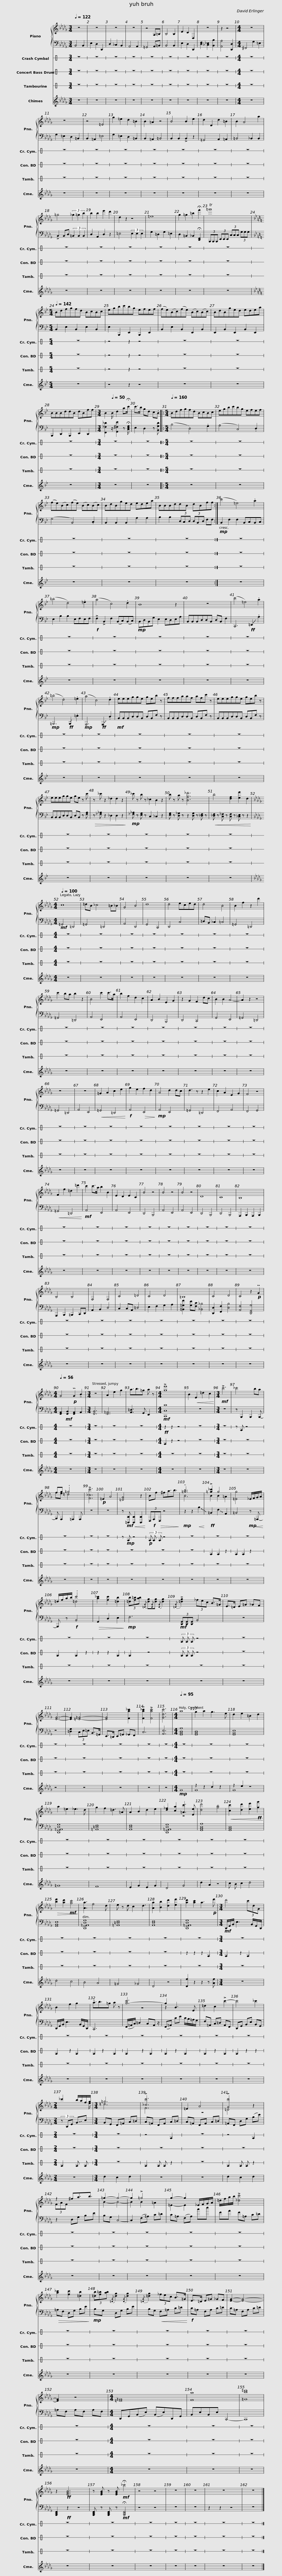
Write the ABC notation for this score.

X:1
%%score { ( 1 3 ) | 2 } 4 5 6 ( 7 8 )
L:1/8
Q:1/4=122
M:3/4
I:linebreak $
K:Db
V:1 treble
V:3 treble
V:2 bass
V:4 perc stafflines=1
K:none
V:5 perc stafflines=1
K:none
V:6 perc stafflines=1
K:none
V:7 treble
V:8 treble
V:1
 z6 | z6 | z6 | z6 | z4 A,=B, | %5
 B,4 B,2 | E2 D2 D,2 | z6 | z2 z4 |$[K:Db][M:4/4] z8 | %10
 z8 | z4 =E4 | g2 =e2 d2 =B2 | B2 =A2 z4 | B4 B2 e2 | %15
 d2 D2 d2 =B2 | B2 A4 a2 |$ =g4 (3_g2 =g2 b2 | b2 b2 e'2 d'2 | d2 z2 z4 | %20
 =e8 | g2 =g2 =b2 !fermata!f'2 |$ T=g'8 |[K:Bb][M:5/4][Q:1/4=142] Bdfgfd BcBc | egbc'bg efef |$ %25
 (fe)(Bc)(fe) (Bc)(Bc) | BdBged edea | BBBddB dBff |[M:3/4][Q:1/4=80] B2[Q:1/4=50] B/ d2 a!fermata!c'/ |$ c'>b gd c.B |: %30
[M:5/4][Q:1/4=160] Bdfgfd BcBc | egbc'bg efef | (fe)(Bc)(fe) (Bc)(Bc) |$ BdBged edea | BBBddB dBff :| %35
 (c'4 =e4) .a2 | (=b4 d4) .=e2 |$ (a4 c4) .d2 | B8 z2 | z10 | %40
 (c'4 =e4) .a2 | (=b4 d4) .=e2 |$ (a4 c4) .d2 | eeegge geb z | fffaaf afc' z | %45
 eeegge geb z |$ eeegge ge z c' | z _c' z2 _d2 d2 z2 | _c' z b z _c2 B2 z2 | b z a z [Bf_d']6 |$ %50
 b4 [df]2 [ee']2 d2 |[K:Db][M:4/4][Q:1/4=100] c8 | =dB _c4 =B_B | G4 B4 | d8 | %55
 d4 eced | d4 B4 |$ B2 f2 z2 d'2 | c'2 ba b2 z2 | B4 c'2 c'>a | %60
 b2 f2 d2 c2 | A2 B2 E2 G2 | z2 G2 F2 dc | B2 B2 A4- | A2 z2 z4 |$ %65
 z8 | z8 | =G2 A2 c2 e2 | g2 e2 f2 d2 | A4 d2 dc | %70
 d3 z z2 e2 | c2 A2 E2 G2 | F4 z4 | F2 f2 =d2 =d'2 |$ c'2 c'>a b2 B2 | %75
 E2 D2 E2 C2 | B4 z4 | B4 z4 | B4 z4 | D8 | %80
 C8 | B,8 | B,4 B,4 |$ F,4 F,4 | C4 =D4 | %85
 C4 D4 | =B,8 | C4 D4 | C4 z2!p! PG2 |[M:4/4][Q:1/4=56] G4!p! PG2 !tenuto!B2 | %90
[M:3/4] z6 | A2 e2 g2 |$ a3/2b3/2=g a z |[M:4/4] !>![ge']8 | B2!<(! E2 =d2 c2!<)! | %95
[M:3/4]!mf! !>!c'6 | _c'4 ba | fg .=g4 | !>![F_cc']6 |!p! =E2 A4 |$ %100
 [=DG]4 z2 | Bf ^fa3/2b3/2 | !tenuto![=gb]6 | !>![=g_c']2 g4 | [=Eg]4 _E/F/G/A/ | %105
 =d/f/a/b/ .c'4 | [a_c']2 [fc']2 [=db]2 |$ (3[=db][f=b][ab]{/[=DG]} [dg]{/[DG]}[dg]{/[DG]} [dg]2 |{/[=DG]} !>![=dg]2 (3_fec B>=G | E>=D E=G _GF | %110
 [EG]6- | [EG]2 [=E=G]4- |$ [EG]4 [Fa_c']2 | !>![Fa_c']2 !>![Fac']4 | [Gdc']6 | %115
[M:4/4][Q:1/4=95] a8 | g2 a2 g3 e | d2 e2 =B2 d2 | a2 =e2 _e3 d |$ g2 f2 =d3 =A | %120
 A2 B2 d2 e2 | [d_f]2 [ca]2 [=Ac']3 [Ee] | [dd']4 [gb]4 |!<(! [cc']2 [dd']2 [ee']2!ff! [gg']2!<)! |!>(! [be']2 [ad']2!mf! [gc']4!>)! | %125
 [Aa]3 f4 d |$ e z d c2 d3 | [Aa]2 [Bb]2 [dd']2 [ee']2 | [ad']2 [ac']2 a3!p! e' |[M:3/4] d'4 (3c'dG | %130
 B2 f2 g2 |$ !tenuto!a3/2b3/2=g a z | [g-c']6 | g2 B3 E | =d2 c2 !>!c'2- | %135
 c'4 _c'2 |$[M:2/4] _c'2 b/a/f/g/ |[M:3/4] =g6 | !>![_cc']6 | =E2 A4 | %140
 !>![Gc']4 z2 |$ z2 ^fa3/2b3/2 | =g2- g4- | g2 !>!=g4 | g2- g2 _E/F/G/A/ | %145
 =d/f/a/b/ !>![_dc']4 |$ [a_c']2 [fc']2 [=db]2 | (3[=db][f=b][ab]{/[=DG]} [dg]2{/[DG]} [dg]2 |{/[=DG]} [=dg]2 (3_fec B>=G | E>=D E=G _GF |$ %150
 [EG]2- [EG]4- | [EG]2 z4 |[M:4/4] [=E=G]8 | [Fa]8 | [=Gb=d']8 | %155
 z2!ff! [EGB]6 |$ z [EGB] z [EGB]!mf! !fermata!_c'4 | z4 z4 | z8 | z8 | %160
 z8 | z8 |] %162
V:2
 B,,4 B,,2 | E,2 D,2 D,,2 | D,2 _C,2 B,,2 | A,,4 A,,2 | =G,,4 A,,=B,, | %5
 B,,4 B,,2 | E,2 D,2 D,,2 | [D,F,]2 [_C,_E,]2 [B,,B,]2 | [A,,A,]4 [D,,D,]2 |$[K:Db][M:4/4] ^F,,4 G,2 =E,2 | %10
 G,2 =E,2 D,2 =B,,2 | B,,2 =A,,2 =E,4 | G,2 =E,2 D,2 =B,,2 | B,,2 =A,,2 =B,,4 | B,,2 B,,2 !>!B,,2 z2 | %15
 =G,,4 A,,2 =A,,2 | =B,,4 _B,,2 B,,2 |$ !>!B,,2 B,,D, (3=B,,2 B,,2 B,,2 | D,2 A,,2 D,2 z2 | =E,4 (3E,2 E,2 E,2 | %20
 G,2 =D,2 G,2 =E,2 | D,2 =B,,2 _B,,2 !fermata![D,,F,,]2 |$ (3B,,,B,,,B,,, (3E,,E,,E,, (3C,C,C, (3G,G,G, |[K:Bb][M:5/4] B,,2 E,2 B,,2 E,2 B,,2 | E,2 B,,,2 E,,2 B,,,2 E,,2 |$ %25
 B,,2 E,2 B,,2 E,,2 B,,2 | E,,2 B,,2 E,,2 B,,2 E,,2 | B,,,2 D,,2 B,,,2 E,,2 D,,2 |[M:3/4] [F,,_F,_D]2 z/ [G,,^F,E]2 z !fermata![C,E,G,]/ |$ E,2 D,2 z [B,,G,D] |: %30
[M:5/4] (B,4 D,4) .G,2 | (A,4 C,4) .D,2 | (G,4 B,,4) .C,2 |$ B,,2 B,,2 B,,2 A,2 A,2 | B,2 B,2 (3D,C,D, (3D,B,,D, F,F, :| %35
!mp! B,,2 F,2 F,2 B,,C,B,,C, | E,2 B,2 B,2 E,F,E,F, |$!f! !>!F,2 !>!B,,2 F,2 (B,,C,)(B,,C,) |!mp! B,,D,B,,G, E,2 E,D,E,A, | B,,B,,B,,D,D,B,, D,B,, F,2 | %40
 C,,6!ff! !~(!=E,,2 !~)!.A,2 |!mp! =B,,,6!ff! !~(!B,,,2 !~)!.=E,2 |$!mp! A,,,6!ff! !~(!A,,,2 !~)!.D,2 |!mf! B,,B,,B,,D,D,B,, D,B,,F, z | B,,B,,B,,D,D,B,, D,B,,F, z | %45
 B,,B,,B,,D,D,B,, D,B,,F, z |$ B,,B,,B,,D,D,B,, D,B,, z [F,A,] |!>(! z [_F,_A,] z2 _D,2 D,2 z2!>)! |!mp! [_F,_A,] z [E,G,] z C,2 _C,2 z2 | [E,G,] z [D,_G,] z z2 [D,G,] z [_D,F,] z |$ %50
!<(! [_D,F,] z [C,_F,] z [C,F,] z [_C,E,] z z2!<)! |[K:Db][M:4/4]!mf! =G,,4 =D,,4 | =G,,4 =D,,4 | A,,4 D,,4 | G,,4 C,,4 | %55
 D,,4 C,4 | =D,B,, _C,2 =C,4 |$ =G,,4 =D,,4 | =G,,4 =D,,4 | A,,4 E,,4 | %60
 A,,4 E,,4 | D,,4 B,,,4 | D,,4 C,,4 | G,,4 E,,4 | =G,,4 =D,,4 |$ %65
 =G,,4 =D,,4 | A,,4 E,,4 |!<(! =G,,4 =D,,4!<)! |!f! A,,4!>(! E,,4!>)! |!mp! A,,4 E,,4 | %70
 =G,,4 =D,,4 | F,,4 A,,4 | F,,4 G,,4 |!<(! =G,,4 =D,,4!<)! |$!mf! A,,4 E,,4 | %75
 A,,4 E,,4 | D,,4 B,,,4 | A,,4 E,,4 | A,,4 E,,4 | D,,4 B,,,4 | %80
 D,,4 B,,,4 | A,,,2 B,,,2 A,,,2 B,,,2 | A,,,2 B,,,2 =B,,,2 C,,D,, |$ A,,2 B,,2 D,4 | C,2 C,A,, =D,4 | %85
 E,2 F,2 G,2 A,2 | [=B,,=G,F]2 [G,E][F,C] [_B,,_B,]4 | [D,,D,]2 [F,,F,]2 [D,B,]4 | [A,,F,]4 [D,,G,,G,]4 |[M:4/4] [F,,A,,]2!mf! [F,,B,,]2 [F,,A,,]2 A,,2 | %90
[M:3/4] [F,,B,,]6 | [F,,=A,,]6 |$ [A,,=D,]3 G,, E,,2 |[M:4/4]!mf! [C,,C,C]8 | z8 | %95
[M:3/4] z6 | z B,,,2 B,,,2 B,,,- | B,,, A,,,2 =A,,,2 A,,, | z6 | z6 |$ %100
 z!mf! [=D,,,D,,]!<(! [D,,,D,,]2 [D,,,D,,]2!<)! | (3F,,,!f!A,,,!>(!F,,, z4!>)! |!mp! z2 z2!<(! !~(!B,2!<)! |!ff! !~)!=B,,2 !~(!F,2 !~)!A,,2 | =B,,4!mp!!<(! z =A,,,-!<)! | %105
 A,,, z!f! B,,4 |!>(! G,,2 D,2 E,2!>)! |$!mp! F,6 |!mf! (3[D,,G,,][D,,G,,][D,,G,,] B,,4 | z6 | %110
 z6 | [=D,G,]2 (3C,E,=E, B,,>=G,, |$ E,,>=D,, E,,=G,, _G,,F,, | C,6 | [A,,E,]6 | %115
[M:4/4] [G,,B,,D,A,]8 | [G,,B,,D,]8 | [G,,B,,E,]8 | [D,,G,,=A,,D,G,]8 |$ [=A,,=D,F,]8 | %120
 [A,,D,F,]8 | [D,,G,,=A,,D,G,]8 | [G,,B,,D,A,]8 | [G,,B,,D,]8 | [G,,B,,E,]8 | %125
 [D,,G,,=A,,D,G,]8 |$ [=A,,=D,F,]8 | [A,,D,F,]8 | [D,,G,,=A,,D,G,]8 |[M:3/4]!mf! D,,/G,,/B,,/ E,3 B,,/G,,/D,,/ | %130
 D,,/G,,/B,,/ E,3 B,,/G,,/D,,/ |$ C,,6 | (F,,/=A,,/C,/) =D,2 C,A,, z/ | (F,,=A,,) CE C/B,/=A,/G,/ | F,=A,, C,=D, A,,F,, | %135
 D,,G,, B,,E, B,,G,, |$[M:2/4] (3z D,,G,, !~(!B,,!~)!E, |[M:3/4] B,,G,, F,,=A,, C,=D, | C,=A,, F,,A,, C,=D, | C,=A,, F,,A,, C,=D, | %140
 =A,,F,, D,G, (B,E) |$ z2 D,G, B,E | B,G, C,4- | C,2 (F,=A,) C=D | C=A, (F,A,) ce | %145
 FA F=A, C=D |$!>(! =A,F, D,G, B,E!>)! |!mp! B,G, D,G, B,E | B,G,!<(! F,=A, C=D!<)! |!f! C=A, F,A, C=D |$ %150
 C=A, F,A, C=D | =A,F, A,F, A,F, |[M:4/4] D,,G,,(B,,E,) (B,,E,)D,,G,, | B,,E,B,,E, C,,4- | C,,8 | %155
 [B,,,D,,F,,]2!ff! z2 z4 |$ [B,,,D,,F,,] z [B,,,D,,F,,] z!mf! !fermata![B,,,D,,F,,]4 | z4 z4 | z8 | z8 | %160
 z2 z2 z4 | z8 |] %162
V:3
 x6 | x6 | x6 | x6 | x6 | %5
 x6 | x6 | x6 | x6 |$[K:Db][M:4/4] x8 | %10
 x8 | x8 | x8 | x8 | x8 | %15
 x8 | x8 |$ x8 | x8 | x8 | %20
 x8 | x8 |$ x8 |[K:Bb][M:5/4] x10 | x10 |$ %25
 x10 | x10 | x10 |[M:3/4] x6 |$ x6 |: %30
[M:5/4] x10 | x10 | x10 |$ x10 | x10 :| %35
 x10 | x10 |$ x10 | x10 | x10 | %40
 x10 | x10 |$ x10 | x10 | x10 | %45
 x10 |$ x10 | x10 | x10 | x10 |$ %50
 x10 |[K:Db][M:4/4] x8 | x8 | x8 | x8 | %55
 x8 | x8 |$ x8 | x8 | x8 | %60
 x8 | x8 | x8 | x8 | x8 |$ %65
 x8 | x8 | x8 | x8 | x8 | %70
 x8 | x8 | x8 | x8 |$ x8 | %75
 x8 | x8 | x8 | x8 | x8 | %80
 x8 | x8 | x8 |$ x8 | x8 | %85
 x8 | x8 | x8 | x8 |[M:4/4] x8 | %90
[M:3/4] x6 | x6 |$ x6 |[M:4/4] x8 | x8 | %95
[M:3/4] x6 | x6 | fe =d4 | x6 | x6 |$ %100
 x6 | x6 | B6 | B2 B2 =A2 | x6 | %105
 x2 =d4 | x6 |$ x6 | x6 | x6 | %110
 x6 | x6 |$ x6 | x6 | x6 | %115
[M:4/4] x8 | x8 | x8 | x8 |$ x8 | %120
 x8 | x4 z4 | x8 | x8 | x8 | %125
 x8 |$ x8 | x8 | x8 |[M:3/4] x6 | %130
 x6 |$ x6 | z6 | z2 x4 | x6 | %135
 x6 |$[M:2/4] x7/2 e/ |[M:3/4] =d6 | F6 | z6 | %140
 =D4 z2 |$ (3FAF x4 | B2- B4- | B2 B2 =A2 | =E2- E2 x2 | %145
 x6 |$ x6 | x6 | x6 | x6 |$ %150
 x6 | x6 |[M:4/4] x8 | x8 | x8 | %155
 x8 |$ x8 | x8 | x8 | x8 | %160
 x8 | x8 |] %162
V:4
[K:C] z6 | z6 | z6 | z6 | z6 | %5
 z6 | z6 | z6 | z6 |$[M:4/4] z8 | %10
 z8 | z8 | z8 | z8 | z8 | %15
 z8 | z8 |$ z8 | z8 | z8 | %20
 z8 | z8 |$ z8 |[M:5/4] z10 | z4 z2 z4 |$ %25
 z10 | z10 | z10 |[M:3/4] z6 |$ z6 |: %30
[M:5/4] z10 | z10 | z10 |$ z10 | z10 :| %35
 z10 | z10 |$ z10 | z10 | z10 | %40
 z10 | z10 |$ z10 | z10 | z10 | %45
 z10 |$ z10 | z10 | z10 | z10 |$ %50
 z10 |[M:4/4] z8 | z8 | z8 | z8 | %55
 z8 | z8 |$ z8 | z8 | z8 | %60
 z8 | z8 | z8 | z8 | z8 |$ %65
 z8 | z8 | z8 | z8 | z8 | %70
 z8 | z8 | z8 | z8 |$ z8 | %75
 z8 | z8 | z8 | z8 | z8 | %80
 z8 | z8 | z8 |$ z8 | z8 | %85
 z8 | z8 | z8 | z8 |[M:4/4] z8 | %90
[M:3/4] z6 | z6 |$ z6 |[M:4/4]!ff! z2 z2 z4 | z8 | %95
[M:3/4] z6 | z E z4 | z6 | z6 | z6 |$ %100
 z!mp! E z4 |!p! (3E E E z4 | z6 | z6 | z6 | %105
 z6 | z6 |$ z6 | (3E E E z4 | z6 | %110
 z6 | z6 |$ z6 | z6 | z6 | %115
[M:4/4] z8 | z8 | z8 | z8 |$ z8 | %120
 z8 | z8 | z8 | z8 | z8 | %125
 z8 |$ z8 | z8 | z8 |[M:3/4] z6 | %130
 z6 |$ z6 | z6 | z6 | z6 | %135
 z6 |$[M:2/4] z4 |[M:3/4] z6 | z4 E2 | z6 | %140
 z4 E2 |$ z6 | z6 | z6 | z6 | %145
 z6 |$ z6 | z6 | z6 | z6 |$ %150
 z6 | z6 |[M:4/4] z8 | z8 | z8 | %155
 z8 |$ z8 | z8 | z8 | z8 | %160
 z8 | z8 |] %162
V:5
[K:C] z6 | z6 | z6 | z6 | z6 | %5
 z6 | z6 | z6 | z6 |$[M:4/4] z8 | %10
 z8 | z8 | z8 | z8 | z8 | %15
 z8 | z8 |$ z8 | z8 | z8 | %20
 z8 | z8 |$ z8 |[M:5/4] z10 | z4 z2 z4 |$ %25
 z10 | z10 | z10 |[M:3/4] z6 |$ z6 |: %30
[M:5/4] z10 | z10 | z10 |$ z10 | z10 :| %35
 z10 | z10 |$ z10 | z10 | z10 | %40
 z10 | z10 |$ z10 | z10 | z10 | %45
 z10 |$ z10 | z10 | z10 | z10 |$ %50
 z10 |[M:4/4] z8 | z8 | z8 | z8 | %55
 z8 | z8 |$ z8 | z8 | z8 | %60
 z8 | z8 | z8 | z8 | z8 |$ %65
 z8 | z8 | z8 | z8 | z8 | %70
 z8 | z8 | z8 | z8 |$ z8 | %75
 z8 | z8 | z8 | z8 | z8 | %80
 z8 | z8 | z8 |$ z8 | z8 | %85
 z8 | z8 | z8 | z8 |[M:4/4] z8 | %90
[M:3/4] z6 | z6 |$ z6 |[M:4/4] E2 z2 z4 | z8 | %95
[M:3/4] z6 | z6 | z6 | z6 | z6 |$ %100
 z6 | z6 | z6 | E2 E2 z2 | E2 E2 z2 | %105
 E2 E2 z2 | z2 z2 E2 |$ E2 z4 | (3E E E z4 | z6 | %110
 z6 | z6 |$ z6 | z6 | z6 | %115
[M:4/4] z8 | z8 | z8 | z8 |$ z8 | %120
 z8 | z8 | z8 | z8 | z8 | %125
 z8 |$ z8 | z8 | z2 z2 z2 E2 |[M:3/4] E2 z2 E2 | %130
 E2 z2 E2 |$ E2 z2 E2 | E2 z2 E2 | E2 z2 E2 | E2 z2 E2 | %135
 E2 z2 z2 |$[M:2/4] z4 |[M:3/4] z6 | z6 | z6 | %140
 z6 |$ z6 | z6 | z6 | z6 | %145
 z6 |$ z6 | z6 | z6 | z6 |$ %150
 z6 | z6 |[M:4/4] z8 | z8 | z8 | %155
 z8 |$ z8 | z8 | z8 | z8 | %160
 z8 | z8 |] %162
V:6
[K:C] z6 | z6 | z6 | z6 | z6 | %5
 z6 | z6 | z6 | z6 |$[M:4/4] z8 | %10
 z8 | z8 | z8 | z8 | z8 | %15
 z8 | z8 |$ z8 | z8 | z8 | %20
 z8 | z8 |$ z8 |[M:5/4] z10 | z4 z2 z4 |$ %25
 z10 | z10 | z10 |[M:3/4] z6 |$ z6 |: %30
[M:5/4] z10 | z10 | z10 |$ z10 | z10 :| %35
 z10 | z10 |$ z10 | z10 | z10 | %40
 z10 | z10 |$ z10 | z10 | z10 | %45
 z10 |$ z10 | z10 | z10 | z10 |$ %50
 z10 |[M:4/4] z8 | z8 | z8 | z8 | %55
 z8 | z8 |$ z8 | z8 | z8 | %60
 z8 | z8 | z8 | z8 | z8 |$ %65
 z8 | z8 | z8 | z8 | z8 | %70
 z8 | z8 | z8 | z8 |$ z8 | %75
 z8 | z8 | z8 | z8 | z8 | %80
 z8 | z8 | z8 |$ z8 | z8 | %85
 z8 | z8 | z8 | z8 |[M:4/4] z8 | %90
[M:3/4] z6 | z6 |$ z6 |[M:4/4] z8 | z8 | %95
[M:3/4] z6 | z6 | z6 | z6 | z6 |$ %100
 z6 | z6 | z6 | z6 | z6 | %105
 z6 | z6 |$ z6 | z6 | z6 | %110
 z6 | z6 |$ z6 | z6 | z6 | %115
[M:4/4] z8 | z8 | z8 | z8 |$ z8 | %120
 z8 | z8 | z8 | z8 | z8 | %125
 z8 |$ z8 | z8 | z8 |[M:3/4] z6 | %130
 z6 |$ z6 | z6 | z6 | z6 | %135
 z6 |$[M:2/4] E2 E E |[M:3/4] z6 | E2 E E z2 | z6 | %140
 E2 E E z2 |$ z6 | z6 | z6 | z6 | %145
 z6 |$ z6 | z6 | z6 | z6 |$ %150
 z6 | z6 |[M:4/4] z8 | z8 | z8 | %155
 z8 |$ z8 | z8 | z8 | z8 | %160
 z8 | z8 |] %162
V:7
 z6 | z6 | z6 | z6 | z6 | %5
 z6 | z6 | z6 | z6 |$[K:Db][M:4/4] z8 | %10
 z8 | z8 | z8 | z8 | z8 | %15
 z8 | z8 |$ z8 | z8 | z8 | %20
 z8 | z8 |$ z8 |[K:Bb][M:5/4] z10 | z4 z2 z4 |$ %25
 z10 | z10 | z10 |[M:3/4] z6 |$ z6 |: %30
[M:5/4] z10 | z10 | z10 |$ z10 | z10 :| %35
 z10 | z10 |$ z10 | z10 | z10 | %40
 z10 | z10 |$ z10 | z10 | z10 | %45
 z10 |$ z10 | z10 | z10 | z10 |$ %50
 z10 |[K:Db][M:4/4] z8 | z8 | z8 | z8 | %55
 z8 | z8 |$ z8 | z8 | z8 | %60
 z8 | z8 | z8 | z8 | z8 |$ %65
 z8 | z8 | z8 | z8 | z8 | %70
 z8 | z8 | z8 | z8 |$ z8 | %75
 z8 | z8 | z8 | z8 | z8 | %80
 z8 | z8 | z8 |$ z8 | z8 | %85
 z8 | z8 | z8 | z8 |[M:4/4] z8 | %90
[M:3/4] z6 | z6 |$ z6 |[M:4/4] z8 | z8 | %95
[M:3/4] z6 | z6 | z6 | z6 | z6 |$ %100
 z6 | z6 | z6 | z6 | z6 | %105
 z6 | z6 |$ z6 | z6 | z6 | %110
 z6 | z6 |$ z6 | z6 | z6 | %115
[M:4/4]!mp! G8 | z2 z2 d2 z2 | z2 e2 z4 | =G8 |$ F8 | %120
 E2 G2 E2 G2 | D4 G4 | d2 A2 z4 | c B c2 d4 | d4 c4 | %125
 B4 A4 |$ =G4 _G4 | D4 z4 | [Df]2 z2 z2 z [Af] |[M:3/4] z6 | %130
 z6 |$ z6 | z6 | z6 | z6 | %135
 z6 |$[M:2/4] z4 |[M:3/4] d2 c2 d2 | z6 | z6 | %140
 d2 c2 d2 |$ z6 | z6 | z6 | z6 | %145
 z6 |$ z6 | z6 | z6 | z6 |$ %150
 z6 | z6 |[M:4/4] z8 | z8 | z8 | %155
 z8 |$ z8 | z8 | z8 | z8 | %160
 z8 | z8 |] %162
V:8
 x6 | x6 | x6 | x6 | x6 | %5
 x6 | x6 | x6 | x6 |$[K:Db][M:4/4] x8 | %10
 x8 | x8 | x8 | x8 | x8 | %15
 x8 | x8 |$ x8 | x8 | x8 | %20
 x8 | x8 |$ x8 |[K:Bb][M:5/4] x10 | x10 |$ %25
 x10 | x10 | x10 |[M:3/4] x6 |$ x6 |: %30
[M:5/4] x10 | x10 | x10 |$ x10 | x10 :| %35
 x10 | x10 |$ x10 | x10 | x10 | %40
 x10 | x10 |$ x10 | x10 | x10 | %45
 x10 |$ x10 | x10 | x10 | x10 |$ %50
 x10 |[K:Db][M:4/4] x8 | x8 | x8 | x8 | %55
 x8 | x8 |$ x8 | x8 | x8 | %60
 x8 | x8 | x8 | x8 | x8 |$ %65
 x8 | x8 | x8 | x8 | x8 | %70
 x8 | x8 | x8 | x8 |$ x8 | %75
 x8 | x8 | x8 | x8 | x8 | %80
 x8 | x8 | x8 |$ x8 | x8 | %85
 x8 | x8 | x8 | x8 |[M:4/4] x8 | %90
[M:3/4] x6 | x6 |$ x6 |[M:4/4] x8 | x8 | %95
[M:3/4] x6 | x6 | x6 | x6 | x6 |$ %100
 x6 | x6 | x6 | x6 | x6 | %105
 x6 | x6 |$ x6 | x6 | x6 | %110
 x6 | x6 |$ x6 | x6 | x6 | %115
[M:4/4] x8 | G8 | G8 | x8 |$ x8 | %120
 x8 | x8 | x8 | x8 | x8 | %125
 x8 |$ x8 | x8 | x8 |[M:3/4] x6 | %130
 x6 |$ x6 | x6 | x6 | x6 | %135
 x6 |$[M:2/4] x4 |[M:3/4] x6 | x6 | x6 | %140
 x6 |$ x6 | x6 | x6 | x6 | %145
 x6 |$ x6 | x6 | x6 | x6 |$ %150
 x6 | x6 |[M:4/4] x8 | x8 | x8 | %155
 x8 |$ x8 | x8 | x8 | x8 | %160
 x8 | x8 |] %162
